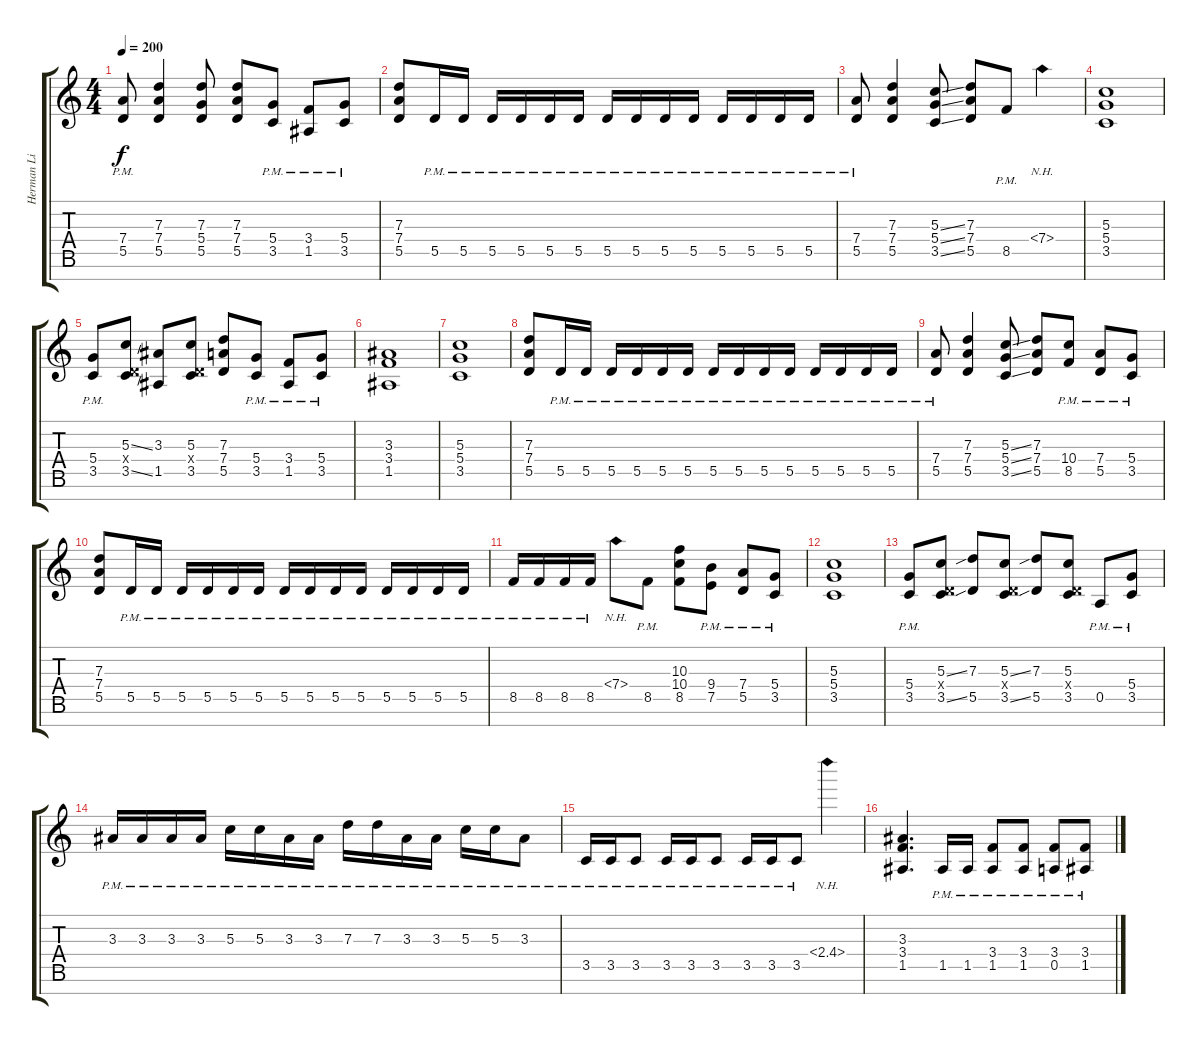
\track ("Herman Li | Lead" "Herman Li ") {instrument distortionguitar}
\staff {score tabs}
\tuning (E4 B3 G3 D3 A2 E2 B1) {hide}
\ts (4 4)
\tempo 200
\clef g2
\ks c
(7.4{pm} 5.5{pm}).8{dy f} (7.3 7.4 5.5).4 (7.3 5.4 5.5).8 (7.3 7.4 5.5).8 (5.4{pm} 3.5{pm}).8 (3.4{pm} 1.5{pm}).8 (5.4{pm} 3.5{pm}).8 |
(7.3 7.4 5.5).8 5.5{pm}.16 5.5{pm}.16 5.5{pm}.16 5.5{pm}.16 5.5{pm}.16 5.5{pm}.16 5.5{pm}.16 5.5{pm}.16 5.5{pm}.16 5.5{pm}.16 5.5{pm}.16 5.5{pm}.16 5.5{pm}.16 5.5{pm}.16 |
(7.4{pm} 5.5{pm}).8 (7.3 7.4 5.5).4 (5.3{ss} 5.4{ss} 3.5{ss}).8 (7.3 7.4 5.5).8 8.5{pm}.8 7.4{nh}.4 |
(5.3 5.4 3.5).1 |
(5.4{pm} 3.5{pm}).8 (5.3{ss} 0.4{x} 3.5{ss}).8 (3.3 1.5).8 (5.3 0.4{x} 3.5).8 (7.3 7.4 5.5).8 (5.4{pm} 3.5{pm}).8 (3.4{pm} 1.5{pm}).8 (5.4{pm} 3.5{pm}).8 |
(3.3 3.4 1.5).1 |
(5.3 5.4 3.5).1 |
(7.3 7.4 5.5).8 5.5{pm}.16 5.5{pm}.16 5.5{pm}.16 5.5{pm}.16 5.5{pm}.16 5.5{pm}.16 5.5{pm}.16 5.5{pm}.16 5.5{pm}.16 5.5{pm}.16 5.5{pm}.16 5.5{pm}.16 5.5{pm}.16 5.5{pm}.16 |
(7.4{pm} 5.5{pm}).8 (7.3 7.4 5.5).4 (5.3{ss} 5.4{ss} 3.5{ss}).8 (7.3 7.4 5.5).8 (10.4{pm} 8.5{pm}).8 (7.4{pm} 5.5{pm}).8 (5.4{pm} 3.5{pm}).8 |
(7.3 7.4 5.5).8 5.5{pm}.16 5.5{pm}.16 5.5{pm}.16 5.5{pm}.16 5.5{pm}.16 5.5{pm}.16 5.5{pm}.16 5.5{pm}.16 5.5{pm}.16 5.5{pm}.16 5.5{pm}.16 5.5{pm}.16 5.5{pm}.16 5.5{pm}.16 |
8.5{pm}.16 8.5{pm}.16 8.5{pm}.16 8.5{pm}.16 7.4{nh}.8 8.5{pm}.8 (10.3 10.4 8.5).8 (9.4{pm} 7.5{pm}).8 (7.4{pm} 5.5{pm}).8 (5.4{pm} 3.5{pm}).8 |
(5.3 5.4 3.5).1 |
(5.4{pm} 3.5{pm}).8 (5.3{ss} 0.4{x} 3.5{ss}).8 (7.3 5.5).8 (5.3{ss} 0.4{x} 3.5{ss}).8 (7.3 5.5).8 (5.3 0.4{x} 3.5).8 0.5{pm}.8 (5.4{pm} 3.5{pm}).8 |
3.3{pm}.16 3.3{pm}.16 3.3{pm}.16 3.3{pm}.16 5.3{pm}.16 5.3{pm}.16 3.3{pm}.16 3.3{pm}.16 7.3{pm}.16 7.3{pm}.16 3.3{pm}.16 3.3{pm}.16 5.3{pm}.16 5.3{pm}.16 3.3{pm}.8 |
3.5{pm}.16 3.5{pm}.16 3.5{pm}.8 3.5{pm}.16 3.5{pm}.16 3.5{pm}.8 3.5{pm}.16 3.5{pm}.16 3.5{pm}.8 2.4{nh}.4 |
(3.3 3.4 1.5).4{d} 1.5{pm}.16 1.5{pm}.16 (3.4{pm} 1.5{pm}).8 (3.4{pm} 1.5{pm}).8 (3.4{pm} 0.5{pm}).8 (3.4{pm} 1.5{pm}).8
